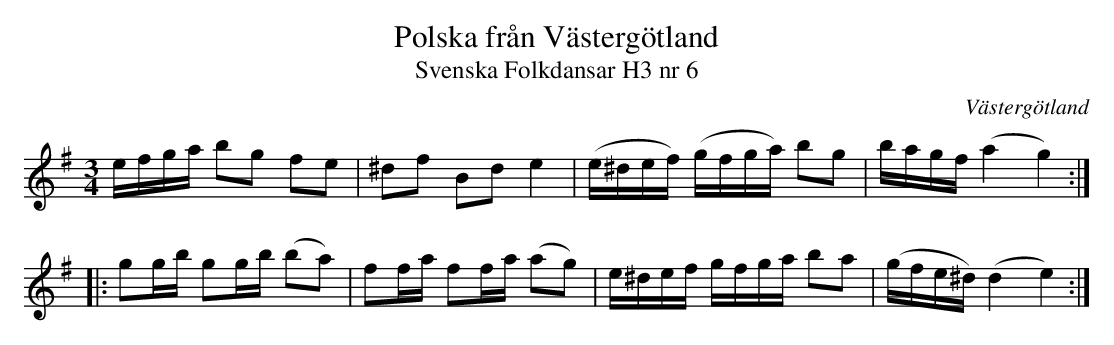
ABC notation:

X:1
T:Polska från Västergötland
T:Svenska Folkdansar H3 nr 6
O:Västergötland
M:3/4
L:1/16
K:Em
efga b2g2 f2e2 | ^d2f2 B2d2 e4 | (e^def) (gfga) b2g2 | bagf (a4 g4) ::
g2gb g2gb (b2a2) | f2fa f2fa (a2g2) | e^def gfga b2a2 | (gfe^d) (d4 e4) :|
